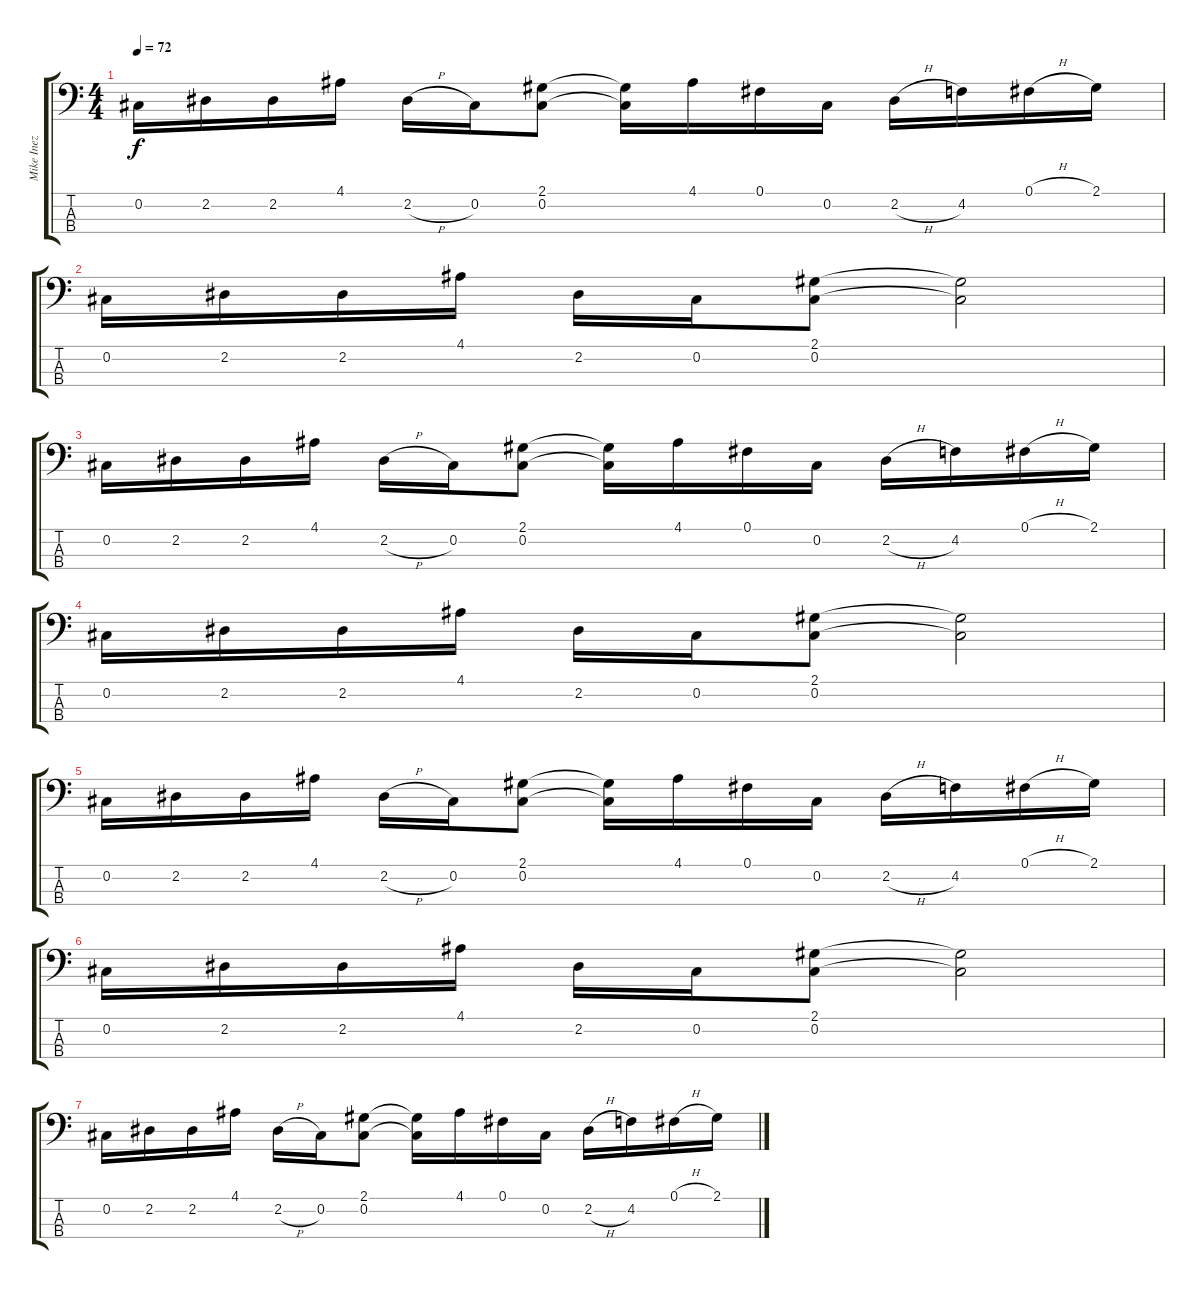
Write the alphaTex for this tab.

\track ("Mike Inez - Bass" "Mike Inez ") {instrument slapbass2}
\staff {score tabs}
\tuning (Gb2 Db2 Ab1 Eb1) {hide}
\ts (4 4)
\tempo 72
\clef f4
\ks c
0.2.16{dy f} 2.2.16 2.2.16 4.1.16 2.2{h}.16 0.2.16 (2.1 0.2).8 (2.1{t} 0.2{t}).16 4.1.16 0.1.16 0.2.16 2.2{h}.16 4.2.16 0.1{h}.16 2.1.16 |
0.2.16 2.2.16 2.2.16 4.1.16 2.2.16 0.2.16 (2.1 0.2).8 (2.1{t} 0.2{t}).2 |
0.2.16 2.2.16 2.2.16 4.1.16 2.2{h}.16 0.2.16 (2.1 0.2).8 (2.1{t} 0.2{t}).16 4.1.16 0.1.16 0.2.16 2.2{h}.16 4.2.16 0.1{h}.16 2.1.16 |
0.2.16{volume 8} 2.2.16 2.2.16 4.1.16 2.2.16 0.2.16 (2.1 0.2).8 (2.1{t} 0.2{t}).2 |
0.2.16 2.2.16 2.2.16 4.1.16 2.2{h}.16 0.2.16 (2.1 0.2).8 (2.1{t} 0.2{t}).16 4.1.16 0.1.16 0.2.16 2.2{h}.16 4.2.16 0.1{h}.16 2.1.16 |
0.2.16{volume 0} 2.2.16 2.2.16 4.1.16 2.2.16 0.2.16 (2.1 0.2).8 (2.1{t} 0.2{t}).2 |
0.2.16 2.2.16 2.2.16 4.1.16 2.2{h}.16 0.2.16 (2.1 0.2).8 (2.1{t} 0.2{t}).16 4.1.16 0.1.16 0.2.16 2.2{h}.16 4.2.16 0.1{h}.16 2.1.16
